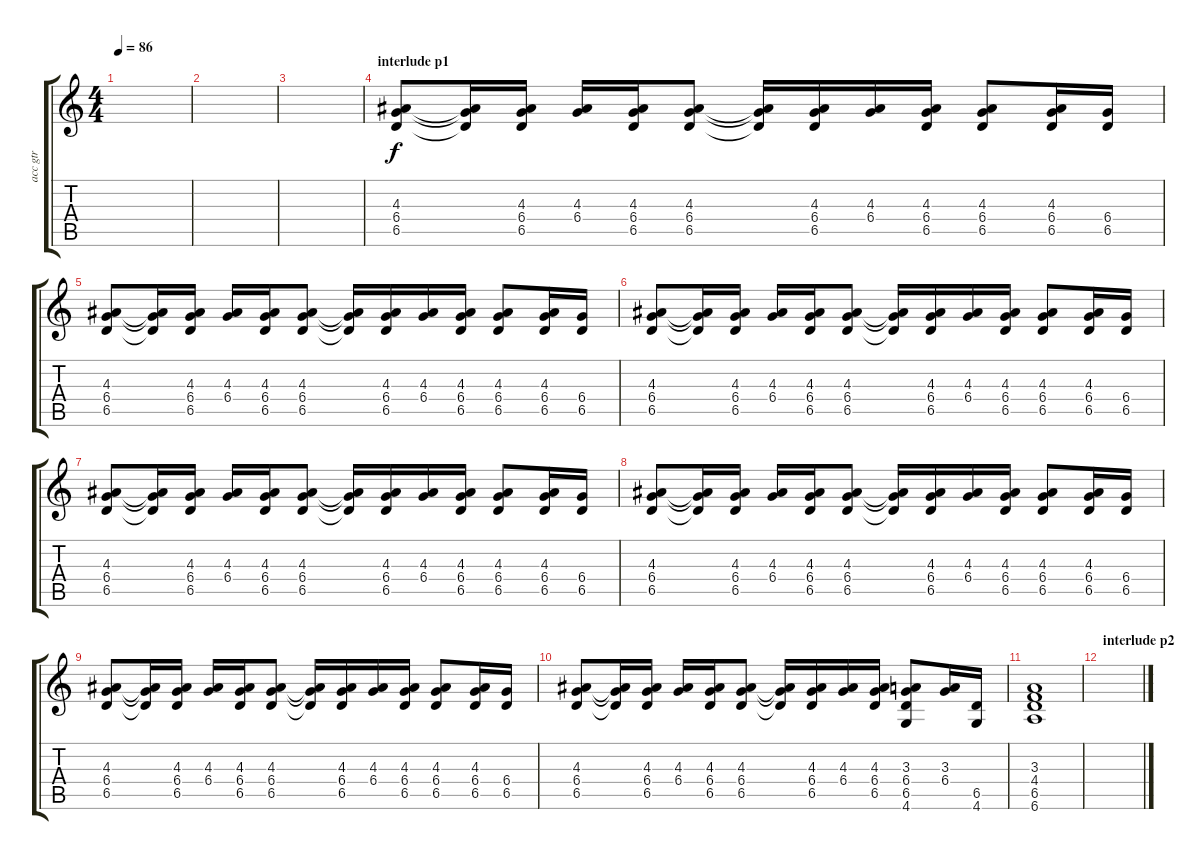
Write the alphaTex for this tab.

\track ("acc gtr" "acc gtr") {instrument acousticguitarsteel}
\staff {score tabs}
\tuning (Eb4 Bb3 Gb3 Db3 Ab2 Eb2) {hide}
\ts (4 4)
\tempo 86
\clef g2
\ks c
|
|
|
\section ("" "interlude p1")
(4.3 6.4 6.5).8 (4.3{t} 6.4{t} 6.5{t}).16 (4.3 6.4 6.5).16 (4.3 6.4).16 (4.3 6.4 6.5).16 (4.3 6.4 6.5).8 (4.3{t} 6.4{t} 6.5{t}).16 (4.3 6.4 6.5).16 (4.3 6.4).16 (4.3 6.4 6.5).16 (4.3 6.4 6.5).8 (4.3 6.4 6.5).16 (6.4 6.5).16 |
(4.3 6.4 6.5).8 (4.3{t} 6.4{t} 6.5{t}).16 (4.3 6.4 6.5).16 (4.3 6.4).16 (4.3 6.4 6.5).16 (4.3 6.4 6.5).8 (4.3{t} 6.4{t} 6.5{t}).16 (4.3 6.4 6.5).16 (4.3 6.4).16 (4.3 6.4 6.5).16 (4.3 6.4 6.5).8 (4.3 6.4 6.5).16 (6.4 6.5).16 |
(4.3 6.4 6.5).8 (4.3{t} 6.4{t} 6.5{t}).16 (4.3 6.4 6.5).16 (4.3 6.4).16 (4.3 6.4 6.5).16 (4.3 6.4 6.5).8 (4.3{t} 6.4{t} 6.5{t}).16 (4.3 6.4 6.5).16 (4.3 6.4).16 (4.3 6.4 6.5).16 (4.3 6.4 6.5).8 (4.3 6.4 6.5).16 (6.4 6.5).16 |
(4.3 6.4 6.5).8 (4.3{t} 6.4{t} 6.5{t}).16 (4.3 6.4 6.5).16 (4.3 6.4).16 (4.3 6.4 6.5).16 (4.3 6.4 6.5).8 (4.3{t} 6.4{t} 6.5{t}).16 (4.3 6.4 6.5).16 (4.3 6.4).16 (4.3 6.4 6.5).16 (4.3 6.4 6.5).8 (4.3 6.4 6.5).16 (6.4 6.5).16 |
(4.3 6.4 6.5).8 (4.3{t} 6.4{t} 6.5{t}).16 (4.3 6.4 6.5).16 (4.3 6.4).16 (4.3 6.4 6.5).16 (4.3 6.4 6.5).8 (4.3{t} 6.4{t} 6.5{t}).16 (4.3 6.4 6.5).16 (4.3 6.4).16 (4.3 6.4 6.5).16 (4.3 6.4 6.5).8 (4.3 6.4 6.5).16 (6.4 6.5).16 |
(4.3 6.4 6.5).8 (4.3{t} 6.4{t} 6.5{t}).16 (4.3 6.4 6.5).16 (4.3 6.4).16 (4.3 6.4 6.5).16 (4.3 6.4 6.5).8 (4.3{t} 6.4{t} 6.5{t}).16 (4.3 6.4 6.5).16 (4.3 6.4).16 (4.3 6.4 6.5).16 (4.3 6.4 6.5).8 (4.3 6.4 6.5).16 (6.4 6.5).16 |
(4.3 6.4 6.5).8 (4.3{t} 6.4{t} 6.5{t}).16 (4.3 6.4 6.5).16 (4.3 6.4).16 (4.3 6.4 6.5).16 (4.3 6.4 6.5).8 (4.3{t} 6.4{t} 6.5{t}).16 (4.3 6.4 6.5).16 (4.3 6.4).16 (4.3 6.4 6.5).16 (3.3 6.4 6.5 4.6).8 (3.3 6.4).16 (6.5 4.6).16 |
(3.3 4.4 6.5 6.6).1 |
\section ("" "interlude p2")
